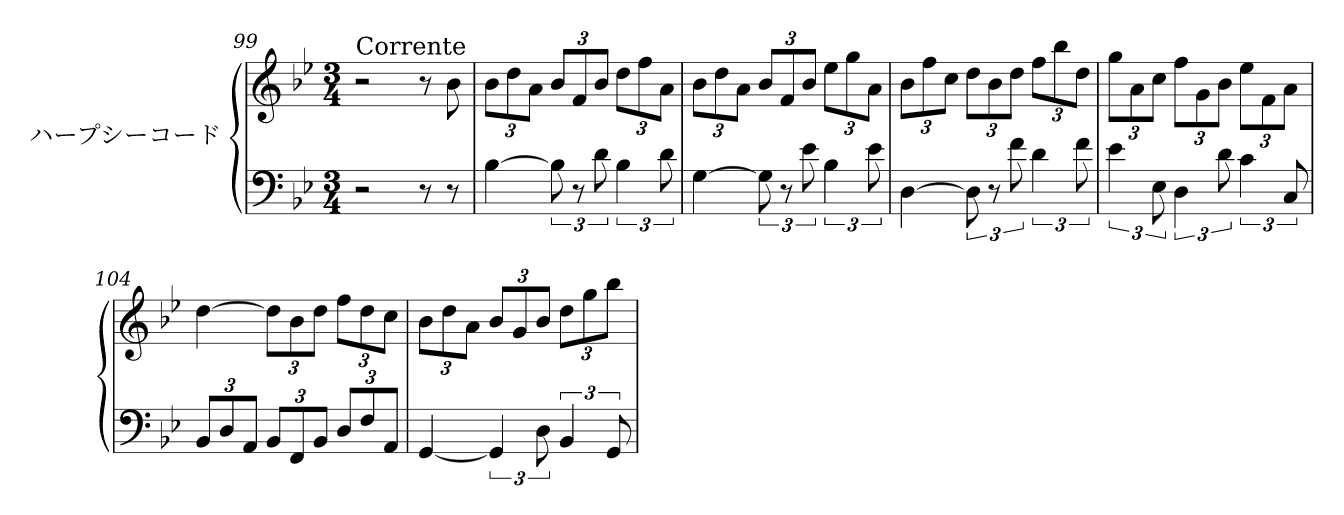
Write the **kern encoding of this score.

**kern	**kern
*part1	*part1
*staff2	*staff1
*I"ハープシーコード	*
!!LO:PB:g=z
*clefF4	*clefG2
*k[b-e-]	*k[b-e-]
*M3/4	*M3/4
=99	=99
!	!LO:TX:a:t=Corrente
2r	2r
8r	8r
8r	8b-\
=100	=100
*	*Xbrackettup
[4B-\	12b-\L
.	12dd\
.	12a\J
12B-\]	12b-/L
12r	12f/
12d\	12b-/J
6B-\	12dd\L
.	12ff\
12d\	12a\J
=101	=101
[4G\	12b-\L
.	12dd\
.	12a\J
12G\]	12b-/L
12r	12f/
12e-\	12b-/J
6B-\	12ee-\L
.	12gg\
12e-\	12a\J
=102	=102
[4D\	12b-\L
.	12ff\
.	12cc\J
12D\]	12dd\L
12r	12b-\
12f\	12dd\J
6d\	12ff\L
.	12bb-\
12f\	12dd\J
=103	=103
6e-\	12gg\L
.	12a\
12E-\	12cc\J
6D\	12ff\L
.	12g\
12d\	12b-\J
6c\	12ee-\L
.	12f\
12C/	12a\J
!!LO:LB:g=z
=104	=104
*Xbrackettup	*
12BB-/L	[4dd\
12D/	.
12AA/J	.
12BB-/L	12dd\L]
12FF/	12b-\
12BB-/J	12dd\J
12D/L	12ff\L
12F/	12dd\
12AA/J	12cc\J
=105	=105
[4GG/	12b-\L
.	12dd\
.	12a\J
*brackettup	*
6GG/]	12b-/L
.	12g/
12D\	12b-/J
6BB-/	12dd\L
.	12gg\
12GG/	12bb-\J
=	=
*-	*-
